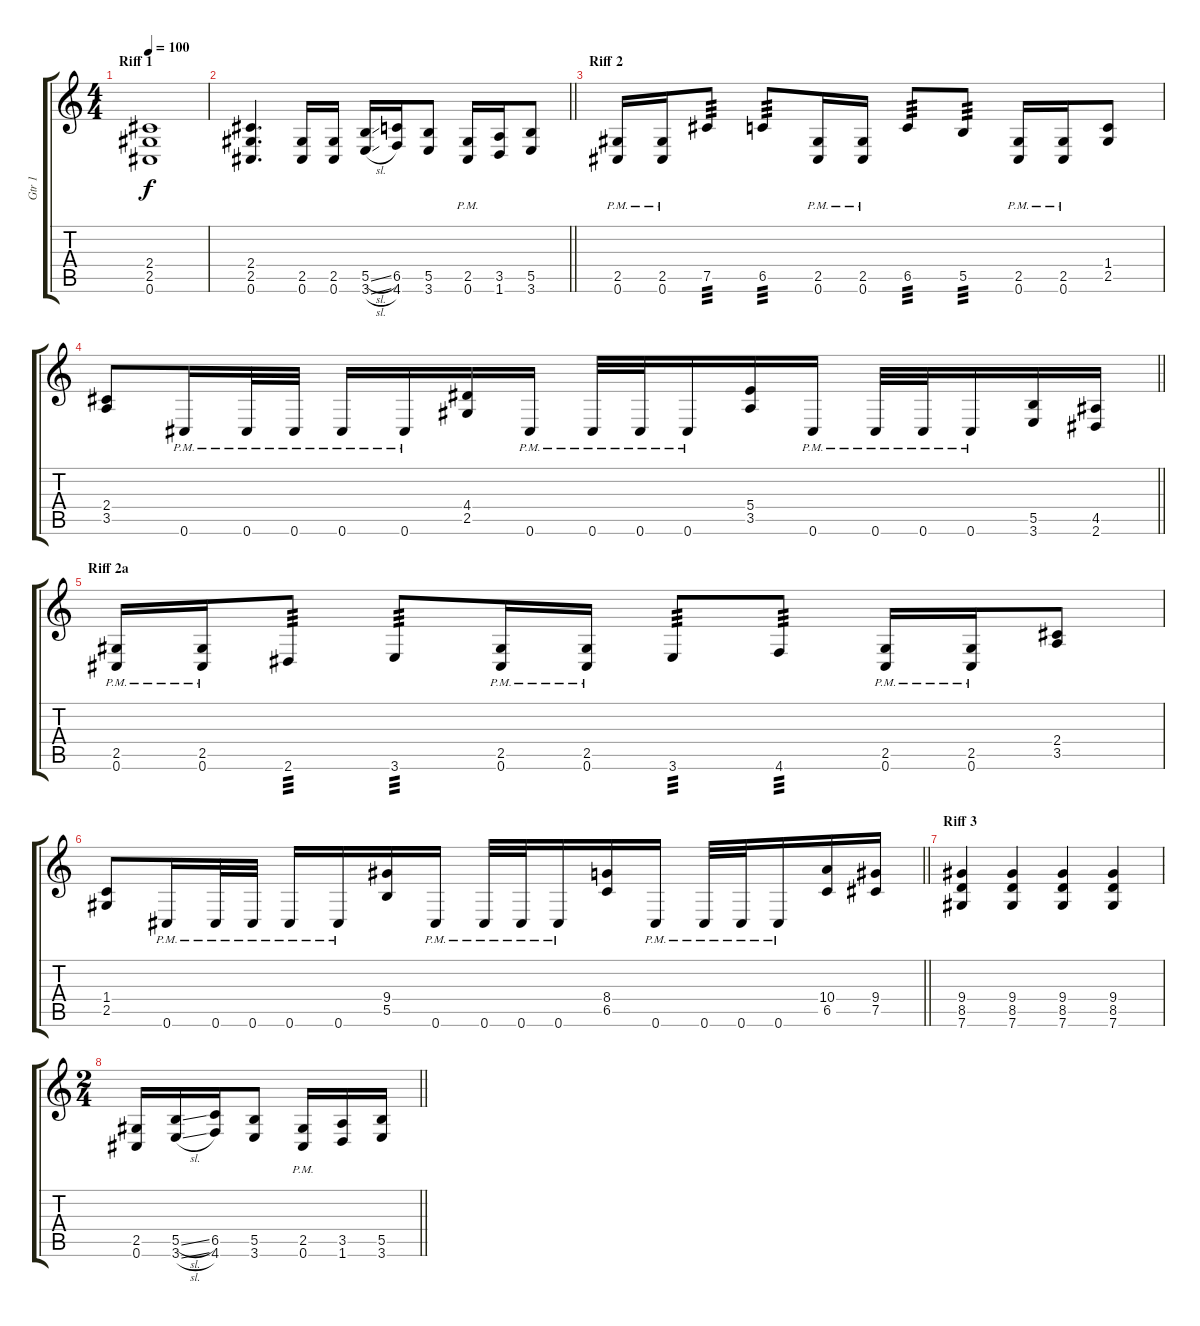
\track ("Gtr 1" "Gtr 1") {instrument distortionguitar}
\staff {score tabs}
\tuning (Db4 Ab3 E3 B2 Gb2 Db2) {hide}
\ts (4 4)
\section ("" "Riff 1")
\tempo 100
\clef g2
\ks c
(2.4 2.5 0.6).1{dy f instrument distortionguitar} |
\barLineRight lightlight
(2.4 2.5 0.6).4{d} (2.5 0.6).16 (2.5 0.6).16 (5.5{sl} 3.6{sl}).16 (6.5 4.6).16 (5.5 3.6).8 (2.5{pm} 0.6{pm}).16 (3.5 1.6).16 (5.5 3.6).8 |
\section ("" "Riff 2")
(2.5{pm} 0.6{pm}).16 (2.5{pm} 0.6{pm}).16 7.5.8{tp 3} 6.5.8{tp 3} (2.5{pm} 0.6{pm}).16 (2.5{pm} 0.6{pm}).16 6.5.8{tp 3} 5.5.8{tp 3} (2.5{pm} 0.6{pm}).16 (2.5{pm} 0.6{pm}).16 (1.4 2.5).8 |
\barLineRight lightlight
(2.4 3.5).8 0.6{pm}.16 0.6{pm}.32 0.6{pm}.32 0.6{pm}.16 0.6{pm}.16 (4.4 2.5).16 0.6{pm}.16 0.6{pm}.32 0.6{pm}.32 0.6{pm}.16 (5.4 3.5).16 0.6{pm}.16 0.6{pm}.32 0.6{pm}.32 0.6{pm}.16 (5.5 3.6).16 (4.5 2.6).16 |
\section ("" "Riff 2a")
(2.5{pm} 0.6{pm}).16 (2.5{pm} 0.6{pm}).16 2.6.8{tp 3} 3.6.8{tp 3} (2.5{pm} 0.6{pm}).16 (2.5{pm} 0.6{pm}).16 3.6.8{tp 3} 4.6.8{tp 3} (2.5{pm} 0.6{pm}).16 (2.5{pm} 0.6{pm}).16 (2.4 3.5).8 |
\barLineRight lightlight
(1.4 2.5).8 0.6{pm}.16 0.6{pm}.32 0.6{pm}.32 0.6{pm}.16 0.6{pm}.16 (9.4 5.5).16 0.6{pm}.16 0.6{pm}.32 0.6{pm}.32 0.6{pm}.16 (8.4 6.5).16 0.6{pm}.16 0.6{pm}.32 0.6{pm}.32 0.6{pm}.16 (10.4 6.5).16 (9.4 7.5).16 |
\section ("" "Riff 3")
(9.4 8.5 7.6).4 (9.4 8.5 7.6).4 (9.4 8.5 7.6).4 (9.4 8.5 7.6).4 |
\ts (2 4)
\barLineRight lightlight
(2.5 0.6).16 (5.5{sl} 3.6{sl}).16 (6.5 4.6).16 (5.5 3.6).8 (2.5{pm} 0.6{pm}).16 (3.5 1.6).16 (5.5 3.6).16
